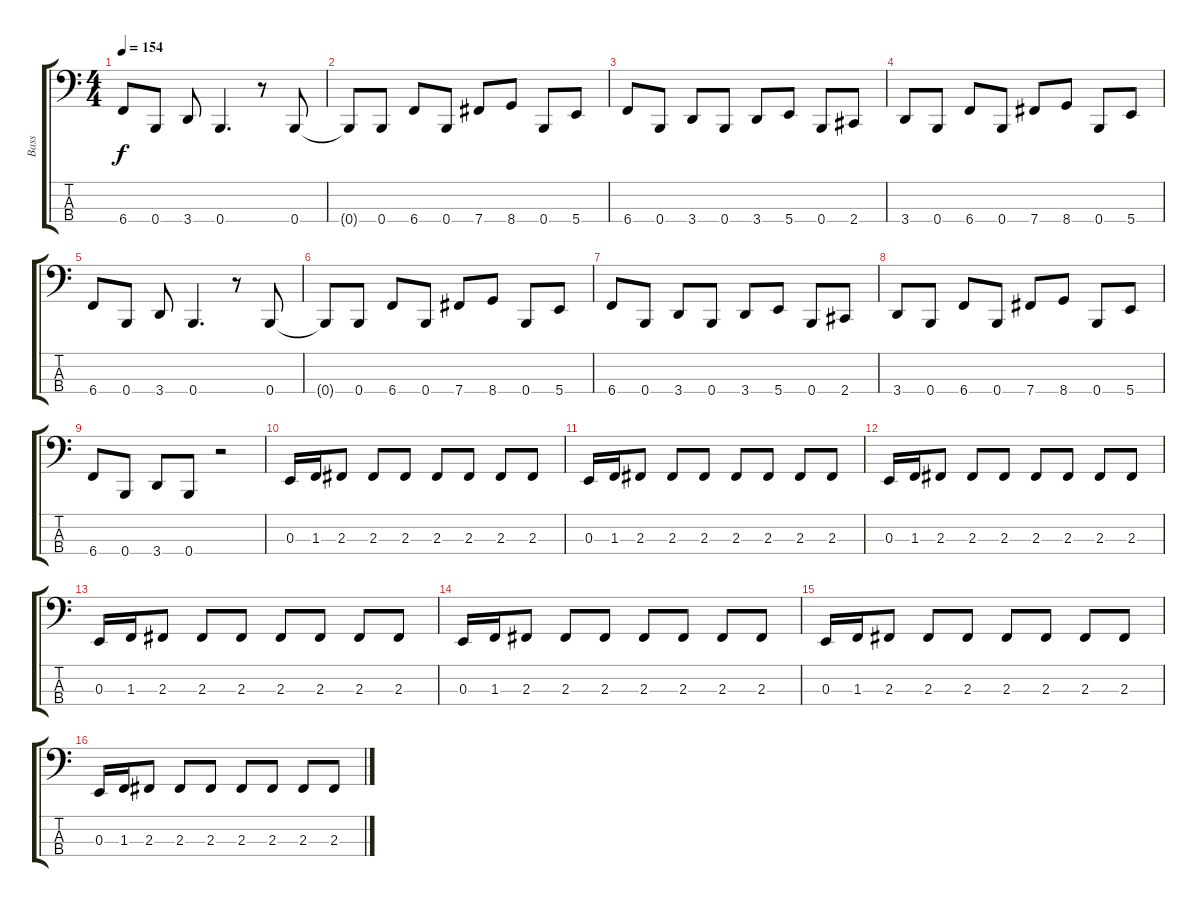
\track ("Bass" "Bass") {instrument electricbasspick}
\staff {score tabs}
\tuning (D2 A1 E1 B0) {hide}
\ts (4 4)
\tempo 154
\clef f4
\ks c
6.4.8{dy f} 0.4.8 3.4.8 0.4.4{d} r.8 0.4.8 |
0.4{t}.8 0.4.8 6.4.8 0.4.8 7.4.8 8.4.8 0.4.8 5.4.8 |
6.4.8 0.4.8 3.4.8 0.4.8 3.4.8 5.4.8 0.4.8 2.4.8 |
3.4.8 0.4.8 6.4.8 0.4.8 7.4.8 8.4.8 0.4.8 5.4.8 |
6.4.8 0.4.8 3.4.8 0.4.4{d} r.8 0.4.8 |
0.4{t}.8 0.4.8 6.4.8 0.4.8 7.4.8 8.4.8 0.4.8 5.4.8 |
6.4.8 0.4.8 3.4.8 0.4.8 3.4.8 5.4.8 0.4.8 2.4.8 |
3.4.8 0.4.8 6.4.8 0.4.8 7.4.8 8.4.8 0.4.8 5.4.8 |
6.4.8 0.4.8 3.4.8 0.4.8 r.2 |
0.3.16 1.3.16 2.3.8 2.3.8 2.3.8 2.3.8 2.3.8 2.3.8 2.3.8 |
0.3.16 1.3.16 2.3.8 2.3.8 2.3.8 2.3.8 2.3.8 2.3.8 2.3.8 |
0.3.16 1.3.16 2.3.8 2.3.8 2.3.8 2.3.8 2.3.8 2.3.8 2.3.8 |
0.3.16 1.3.16 2.3.8 2.3.8 2.3.8 2.3.8 2.3.8 2.3.8 2.3.8 |
0.3.16 1.3.16 2.3.8 2.3.8 2.3.8 2.3.8 2.3.8 2.3.8 2.3.8 |
0.3.16 1.3.16 2.3.8 2.3.8 2.3.8 2.3.8 2.3.8 2.3.8 2.3.8 |
0.3.16 1.3.16 2.3.8 2.3.8 2.3.8 2.3.8 2.3.8 2.3.8 2.3.8
